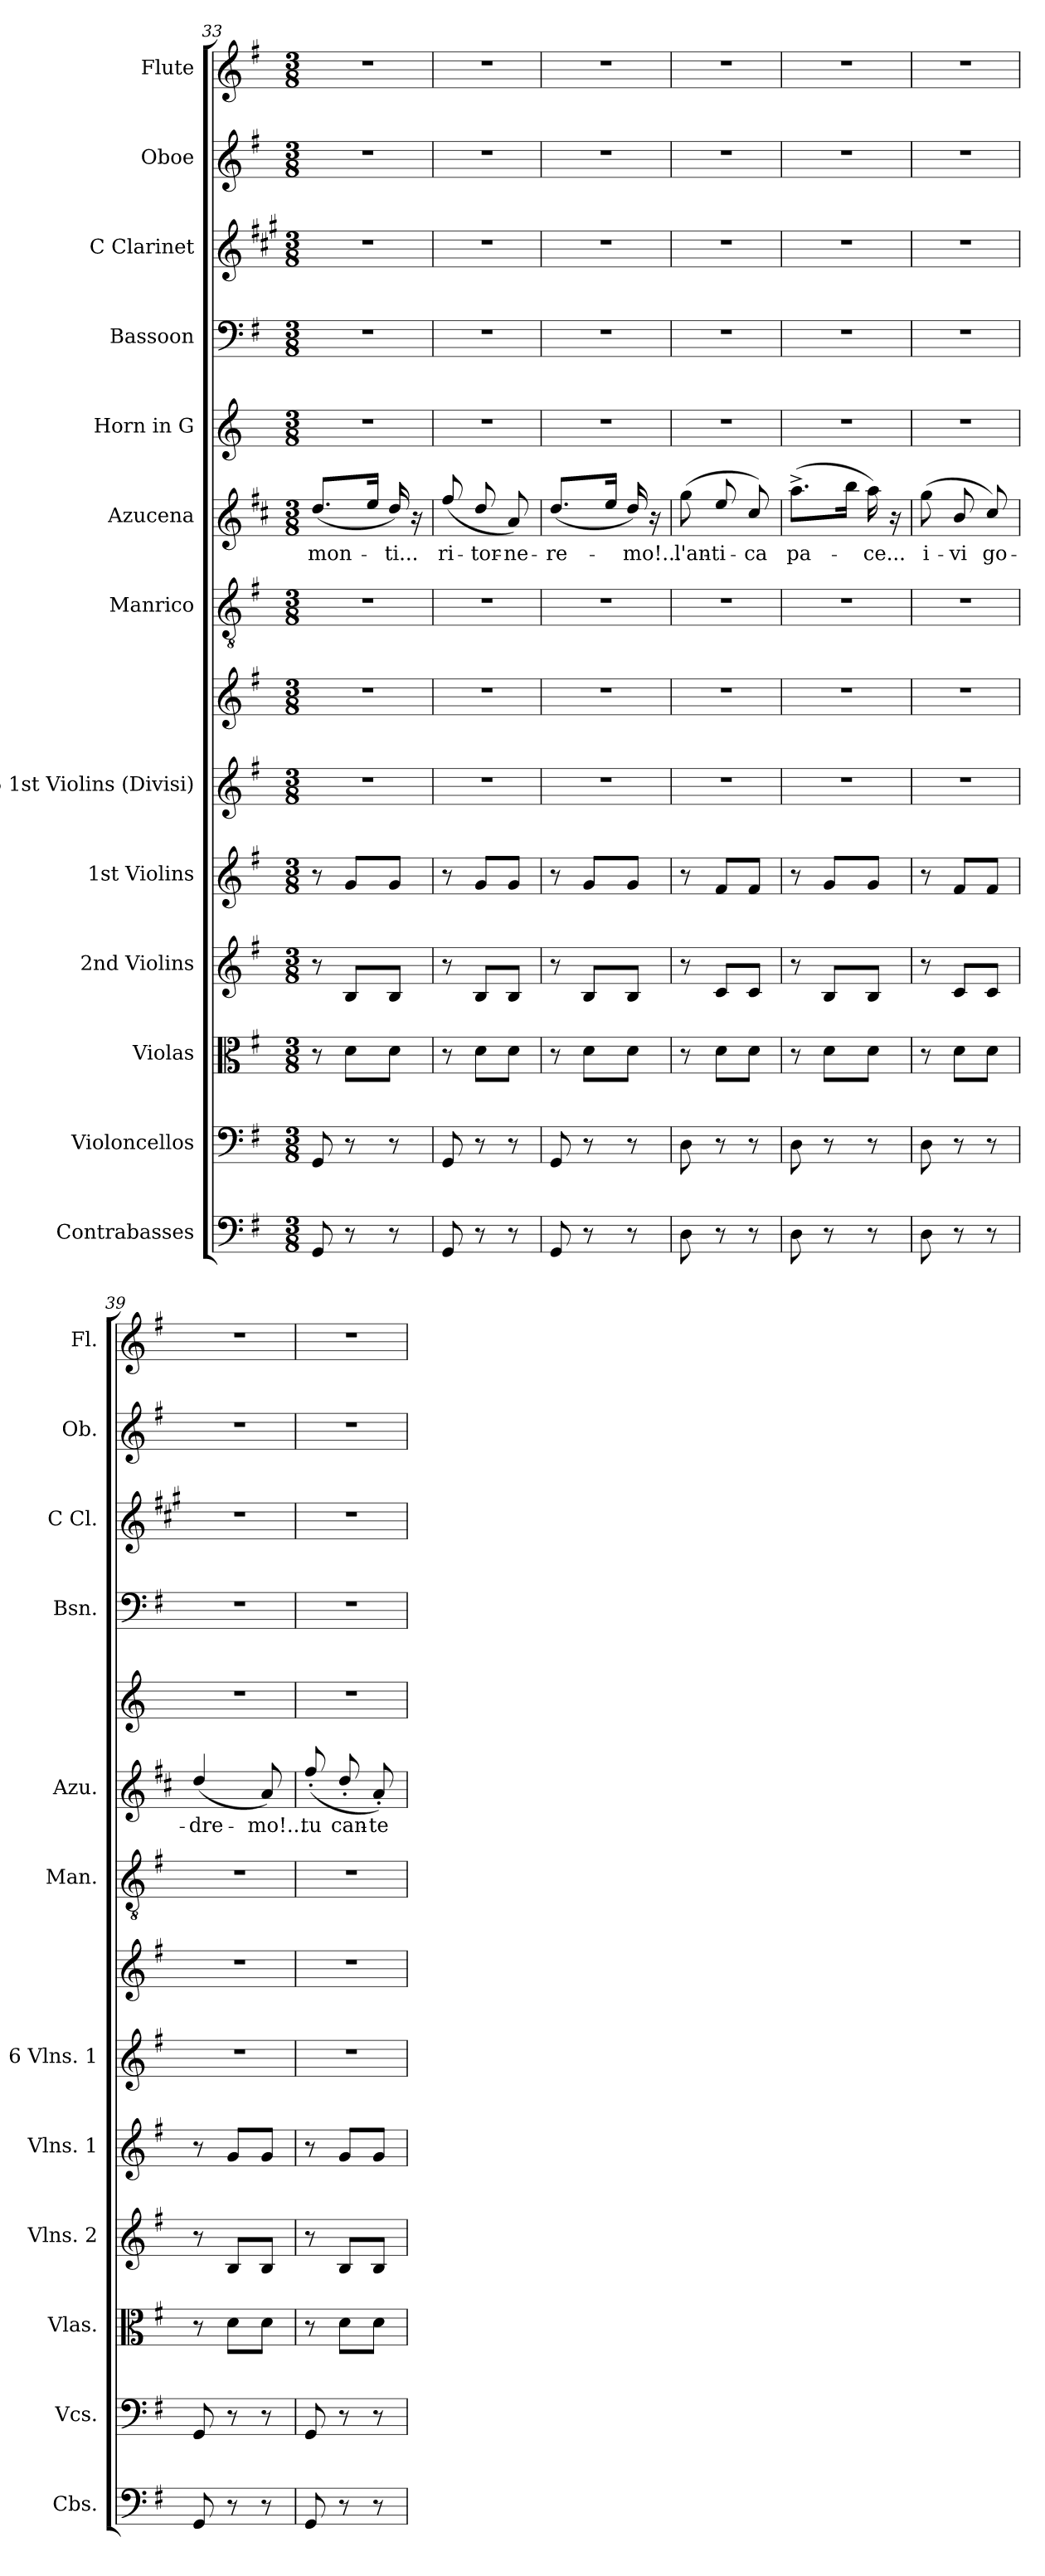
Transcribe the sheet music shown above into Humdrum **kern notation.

**kern	**kern	**kern	**kern	**kern	**kern	**kern	**kern	**kern	**text	**kern	**kern	**kern	**kern	**kern
*part13	*part12	*part11	*part10	*part9	*part8	*part8	*part7	*part6	*part6	*part5	*part4	*part3	*part2	*part1
*staff14	*staff13	*staff12	*staff11	*staff10	*staff9	*staff8	*staff7	*staff6	*staff6	*staff5	*staff4	*staff3	*staff2	*staff1
*I"Contrabasses	*I"Violoncellos	*I"Violas	*I"2nd Violins	*I"1st Violins	*I"6 1st Violins (Divisi)	*	*I"Manrico	*I"Azucena	*	*I"Horn in G	*I"Bassoon	*I"C Clarinet	*I"Oboe	*I"Flute
*I'Cbs.	*I'Vcs.	*I'Vlas.	*I'Vlns. 2	*I'Vlns. 1	*I'6 Vlns. 1	*	*I'Man.	*I'Azu.	*	*	*I'Bsn.	*I'C Cl.	*I'Ob.	*I'Fl.
*clefF4	*clefF4	*clefC3	*clefG2	*clefG2	*clefG2	*clefG2	*clefGv2	*clefG2	*	*clefG2	*clefF4	*clefG2	*clefG2	*clefG2
*ITrd7c12	*	*	*	*	*	*	*	*ITrd4c7	*	*ITrd3c5	*	*ITrd1c2	*	*
*k[f#]	*k[f#]	*k[f#]	*k[f#]	*k[f#]	*k[f#]	*k[f#]	*k[f#]	*k[f#]	*	*k[f#]	*k[f#]	*k[f#]	*k[f#]	*k[f#]
*M3/8	*M3/8	*M3/8	*M3/8	*M3/8	*M3/8	*M3/8	*M3/8	*M3/8	*	*M3/8	*M3/8	*M3/8	*M3/8	*M3/8
=33	=33	=33	=33	=33	=33	=33	=33	=33	=33	=33	=33	=33	=33	=33
!	!	!	!	!	!	!	!	!	!LO:LY:b	!	!	!	!	!
8GGG/	8GG/	8r	8r	8r	4.r	4.r	4.r	(<8.g/L	mon-	4.r	4.r	4.r	4.r	4.r
8r	8r	8d\L	8B/L	8g/L	.	.	.	.	.	.	.	.	.	.
.	.	.	.	.	.	.	.	16a/Jk	.	.	.	.	.	.
!	!	!	!	!	!	!	!	!	!LO:LY:b	!	!	!	!	!
8r	8r	8d\J	8B/J	8g/J	.	.	.	16g/)	-ti...	.	.	.	.	.
.	.	.	.	.	.	.	.	16r	.	.	.	.	.	.
=34	=34	=34	=34	=34	=34	=34	=34	=34	=34	=34	=34	=34	=34	=34
!	!	!	!	!	!	!	!	!	!LO:LY:b	!	!	!	!	!
8GGG/	8GG/	8r	8r	8r	4.r	4.r	4.r	(<8b/	ri-	4.r	4.r	4.r	4.r	4.r
!	!	!	!	!	!	!	!	!	!LO:LY:b	!	!	!	!	!
8r	8r	8d\L	8B/L	8g/L	.	.	.	8g/	-tor-	.	.	.	.	.
!	!	!	!	!	!	!	!	!	!LO:LY:b	!	!	!	!	!
8r	8r	8d\J	8B/J	8g/J	.	.	.	8d/)	-ne-	.	.	.	.	.
=35	=35	=35	=35	=35	=35	=35	=35	=35	=35	=35	=35	=35	=35	=35
!	!	!	!	!	!	!	!	!	!LO:LY:b	!	!	!	!	!
8GGG/	8GG/	8r	8r	8r	4.r	4.r	4.r	(<8.g/L	-re-	4.r	4.r	4.r	4.r	4.r
8r	8r	8d\L	8B/L	8g/L	.	.	.	.	.	.	.	.	.	.
.	.	.	.	.	.	.	.	16a/Jk	.	.	.	.	.	.
!	!	!	!	!	!	!	!	!	!LO:LY:b	!	!	!	!	!
8r	8r	8d\J	8B/J	8g/J	.	.	.	16g/)	-mo!...	.	.	.	.	.
.	.	.	.	.	.	.	.	16r	.	.	.	.	.	.
=36	=36	=36	=36	=36	=36	=36	=36	=36	=36	=36	=36	=36	=36	=36
!	!	!	!	!	!	!	!	!	!LO:LY:b	!	!	!	!	!
8DD\	8D\	8r	8r	8r	4.r	4.r	4.r	(>8cc\	l'an-	4.r	4.r	4.r	4.r	4.r
!	!	!	!	!	!	!	!	!	!LO:LY:b	!	!	!	!	!
8r	8r	8d\L	8c/L	8f#/L	.	.	.	8a/	-ti-	.	.	.	.	.
!	!	!	!	!	!	!	!	!	!LO:LY:b	!	!	!	!	!
8r	8r	8d\J	8c/J	8f#/J	.	.	.	8f#/)	-ca	.	.	.	.	.
=37	=37	=37	=37	=37	=37	=37	=37	=37	=37	=37	=37	=37	=37	=37
!	!	!	!	!	!	!	!	!	!LO:LY:b	!	!	!	!	!
8DD\	8D\	8r	8r	8r	4.r	4.r	4.r	(>8.dd^\L	pa-	4.r	4.r	4.r	4.r	4.r
8r	8r	8d\L	8B/L	8g/L	.	.	.	.	.	.	.	.	.	.
.	.	.	.	.	.	.	.	16ee\Jk	.	.	.	.	.	.
!	!	!	!	!	!	!	!	!	!LO:LY:b	!	!	!	!	!
8r	8r	8d\J	8B/J	8g/J	.	.	.	16dd\)	-ce...	.	.	.	.	.
.	.	.	.	.	.	.	.	16r	.	.	.	.	.	.
=38	=38	=38	=38	=38	=38	=38	=38	=38	=38	=38	=38	=38	=38	=38
!	!	!	!	!	!	!	!	!	!LO:LY:b	!	!	!	!	!
8DD\	8D\	8r	8r	8r	4.r	4.r	4.r	(>8cc\	i-	4.r	4.r	4.r	4.r	4.r
!	!	!	!	!	!	!	!	!	!LO:LY:b	!	!	!	!	!
8r	8r	8d\L	8c/L	8f#/L	.	.	.	8e/	-vi	.	.	.	.	.
!	!	!	!	!	!	!	!	!	!LO:LY:b	!	!	!	!	!
8r	8r	8d\J	8c/J	8f#/J	.	.	.	8f#/)	go-	.	.	.	.	.
=39	=39	=39	=39	=39	=39	=39	=39	=39	=39	=39	=39	=39	=39	=39
!	!	!	!	!	!	!	!	!	!LO:LY:b	!	!	!	!	!
8GGG/	8GG/	8r	8r	8r	4.r	4.r	4.r	(<4g/	-dre-	4.r	4.r	4.r	4.r	4.r
8r	8r	8d\L	8B/L	8g/L	.	.	.	.	.	.	.	.	.	.
!	!	!	!	!	!	!	!	!	!LO:LY:b	!	!	!	!	!
8r	8r	8d\J	8B/J	8g/J	.	.	.	8d/)	-mo!...	.	.	.	.	.
=40	=40	=40	=40	=40	=40	=40	=40	=40	=40	=40	=40	=40	=40	=40
!	!	!	!	!	!	!	!	!	!LO:LY:b	!	!	!	!	!
8GGG/	8GG/	8r	8r	8r	4.r	4.r	4.r	(<8b'/	tu	4.r	4.r	4.r	4.r	4.r
!	!	!	!	!	!	!	!	!	!LO:LY:b	!	!	!	!	!
8r	8r	8d\L	8B/L	8g/L	.	.	.	8g'/	can-	.	.	.	.	.
!	!	!	!	!	!	!	!	!	!LO:LY:b	!	!	!	!	!
8r	8r	8d\J	8B/J	8g/J	.	.	.	8d'/)	-te-	.	.	.	.	.
=	=	=	=	=	=	=	=	=	=	=	=	=	=	=
*-	*-	*-	*-	*-	*-	*-	*-	*-	*-	*-	*-	*-	*-	*-
